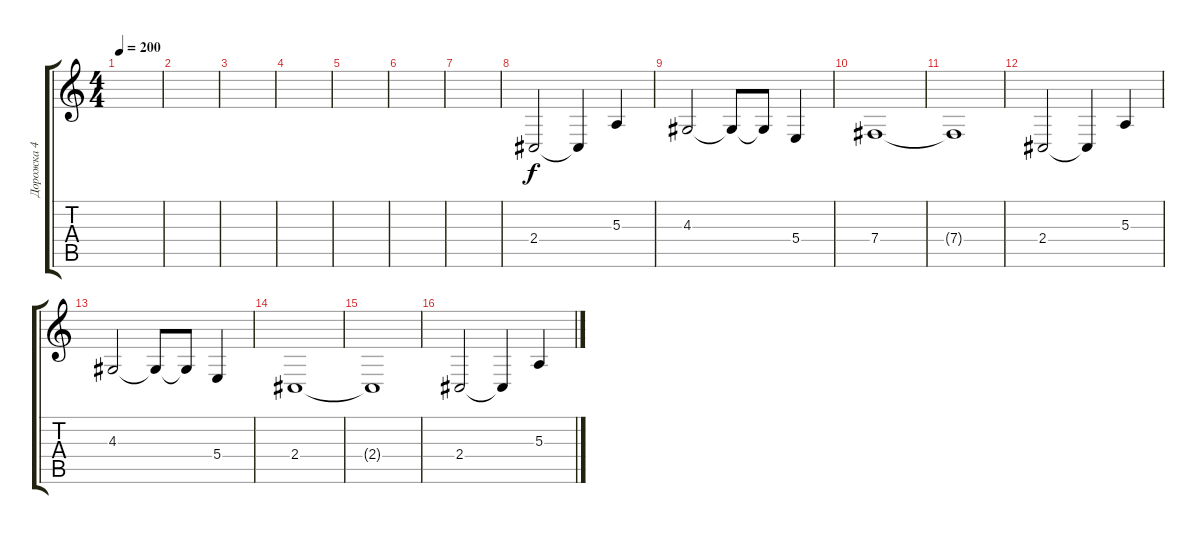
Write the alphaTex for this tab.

\track ("Дорожка 4" "Дорожка 4") {instrument tremolostrings}
\staff {score tabs}
\tuning (Db4 Ab3 E3 B2 Gb2 Db2) {hide}
\ts (4 4)
\tempo 200
\clef g2
\ks c
|
|
|
|
|
|
|
2.4.2 2.4{t}.4 5.3.4 |
4.3.2 4.3{t}.8 4.3{t}.8 5.4.4 |
7.4.1 |
7.4{t}.1 |
2.4.2 2.4{t}.4 5.3.4 |
4.3.2 4.3{t}.8 4.3{t}.8 5.4.4 |
2.4.1 |
2.4{t}.1 |
2.4.2 2.4{t}.4 5.3.4
